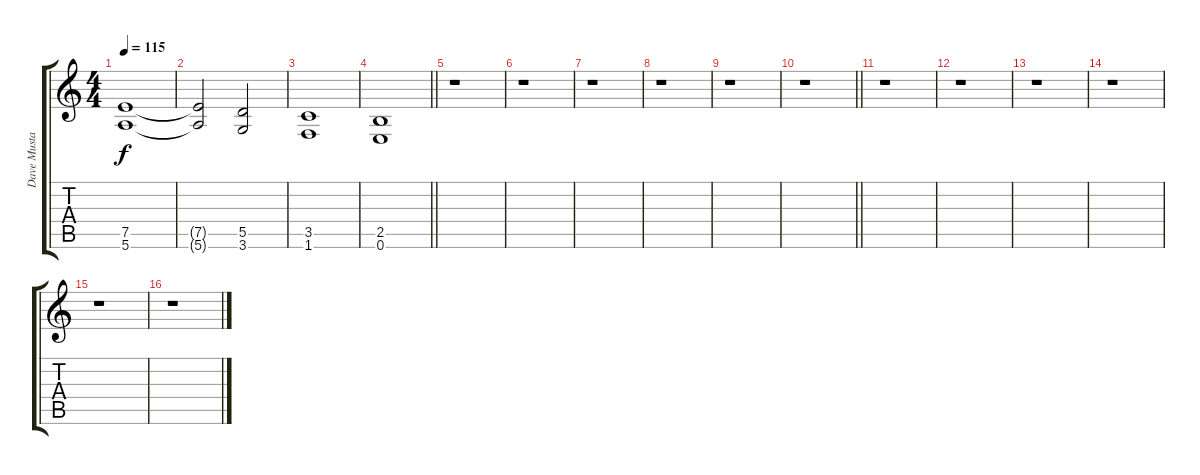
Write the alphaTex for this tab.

\track ("Dave Mustaine" "Dave Musta") {instrument distortionguitar}
\staff {score tabs}
\tuning (E4 B3 G3 D3 A2 E2) {hide}
\ts (4 4)
\tempo 115
\clef g2
\ks c
(7.5 5.6).1{dy f} |
(7.5{t} 5.6{t}).2 (5.5 3.6).2 |
(3.5 1.6).1 |
\barLineRight lightlight
(2.5 0.6).1 |
r.1 |
r.1 |
r.1 |
r.1 |
r.1 |
\barLineRight lightlight
r.1 |
r.1 |
r.1 |
r.1 |
r.1 |
r.1 |
r.1
